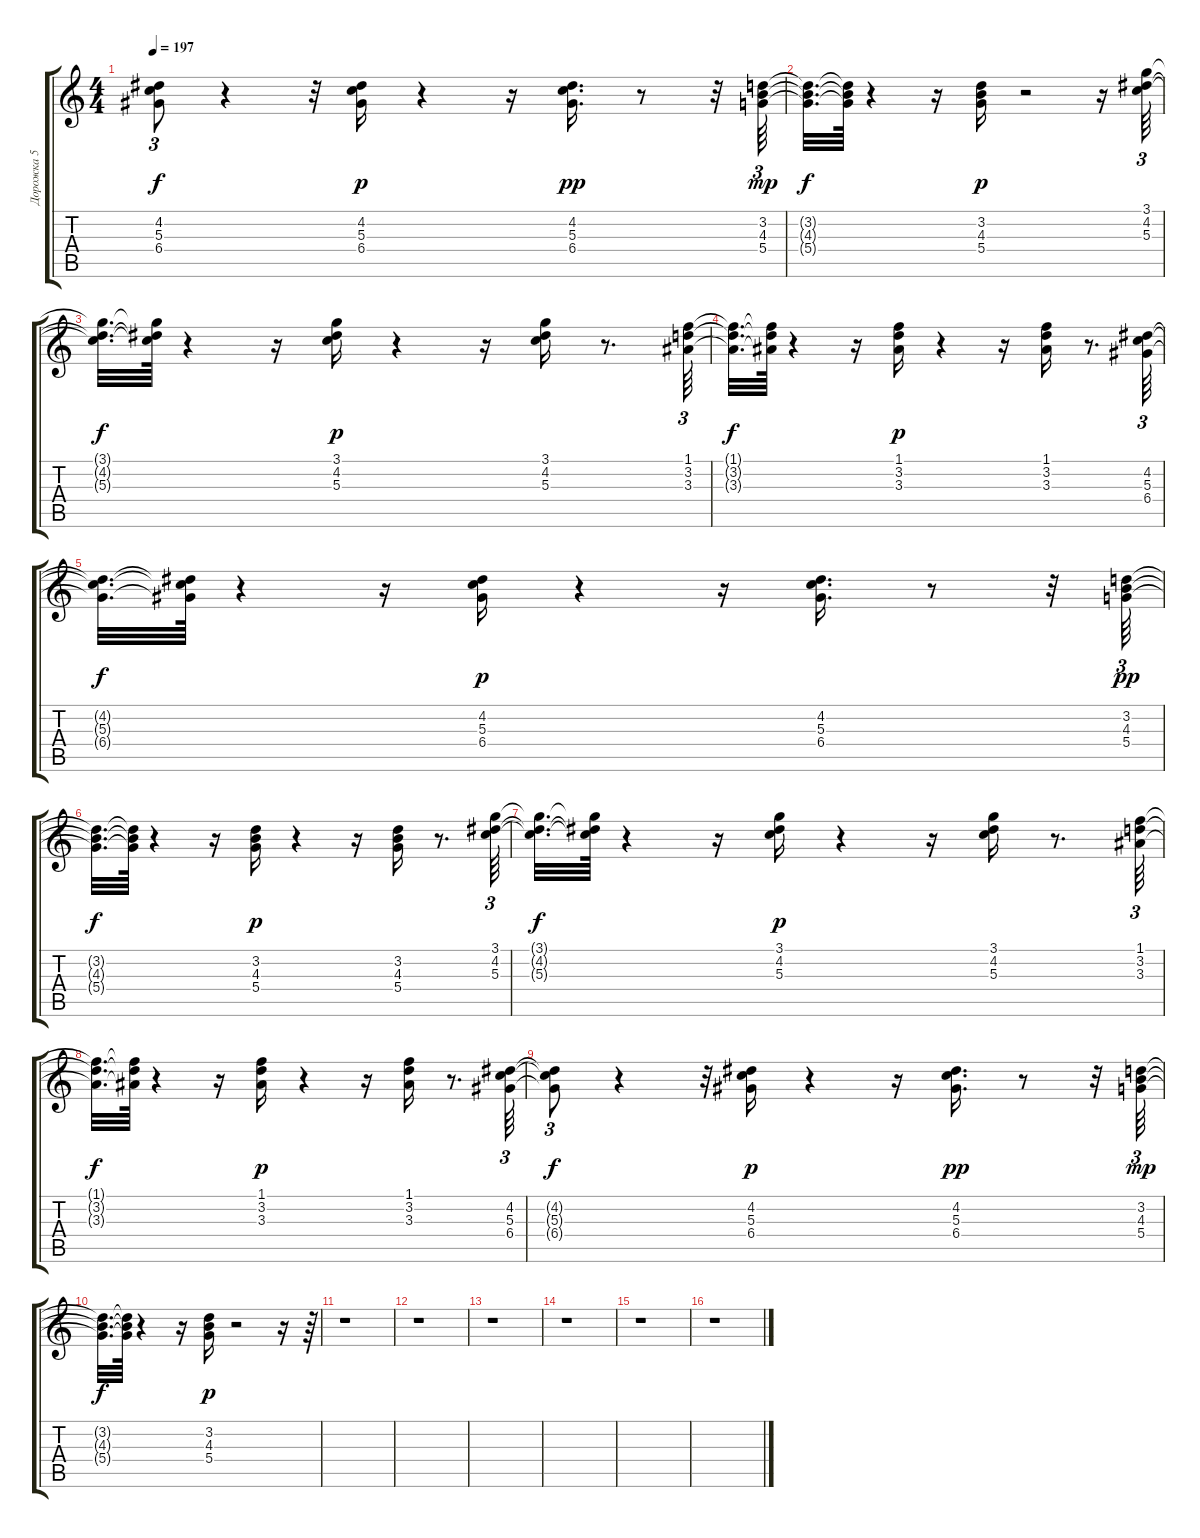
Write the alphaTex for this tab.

\track ("Дорожка 5" "Дорожка 5") {instrument electricguitarclean}
\staff {score tabs}
\tuning (E4 B3 G3 D3 A2 E2) {hide}
\ts (4 4)
\tempo 197
\clef g2
\ks c
(4.2{t} 5.3{t} 6.4{t}).8{tu (3 2) dy f} r.4 r.32 (4.2 5.3 6.4).16{dy p} r.4 r.16 (4.2 5.3 6.4).16{d dy pp} r.8 r.32 (3.2 4.3 5.4).64{tu (3 2) dy mp} |
(3.2{t} 4.3{t} 5.4{t}).32{d dy f} (3.2{t} 4.3{t} 5.4{t}).64 r.4 r.16 (3.2 4.3 5.4).16{dy p} r.2 r.16 (3.1 4.2 5.3).64{tu (3 2)} |
(3.1{t} 4.2{t} 5.3{t}).32{d dy f} (3.1{t} 4.2{t} 5.3{t}).64 r.4 r.16 (3.1 4.2 5.3).16{dy p} r.4 r.16 (3.1 4.2 5.3).16 r.8{d} (1.1 3.2 3.3).64{tu (3 2)} |
(1.1{t} 3.2{t} 3.3{t}).32{d dy f} (1.1{t} 3.2{t} 3.3{t}).64 r.4 r.16 (1.1 3.2 3.3).16{dy p} r.4 r.16 (1.1 3.2 3.3).16 r.8{d} (4.2 5.3 6.4).64{tu (3 2)} |
(4.2{t} 5.3{t} 6.4{t}).32{d dy f} (4.2{t} 5.3{t} 6.4{t}).64 r.4 r.16 (4.2 5.3 6.4).16{dy p} r.4 r.16 (4.2 5.3 6.4).16{d} r.8 r.32 (3.2 4.3 5.4).64{tu (3 2) dy pp} |
(3.2{t} 4.3{t} 5.4{t}).32{d dy f} (3.2{t} 4.3{t} 5.4{t}).64 r.4 r.16 (3.2 4.3 5.4).16{dy p} r.4 r.16 (3.2 4.3 5.4).16 r.8{d} (3.1 4.2 5.3).64{tu (3 2)} |
(3.1{t} 4.2{t} 5.3{t}).32{d dy f} (3.1{t} 4.2{t} 5.3{t}).64 r.4 r.16 (3.1 4.2 5.3).16{dy p} r.4 r.16 (3.1 4.2 5.3).16 r.8{d} (1.1 3.2 3.3).64{tu (3 2)} |
(1.1{t} 3.2{t} 3.3{t}).32{d dy f} (1.1{t} 3.2{t} 3.3{t}).64 r.4 r.16 (1.1 3.2 3.3).16{dy p} r.4 r.16 (1.1 3.2 3.3).16 r.8{d} (4.2 5.3 6.4).64{tu (3 2)} |
(4.2{t} 5.3{t} 6.4{t}).8{tu (3 2) dy f} r.4 r.32 (4.2 5.3 6.4).16{dy p} r.4 r.16 (4.2 5.3 6.4).16{d dy pp} r.8 r.32 (3.2 4.3 5.4).64{tu (3 2) dy mp} |
(3.2{t} 4.3{t} 5.4{t}).32{d dy f} (3.2{t} 4.3{t} 5.4{t}).64 r.4 r.16 (3.2 4.3 5.4).16{dy p} r.2 r.16 r.64{tu (3 2)} |
r.1 |
r.1 |
r.1 |
r.1 |
r.1 |
r.1
